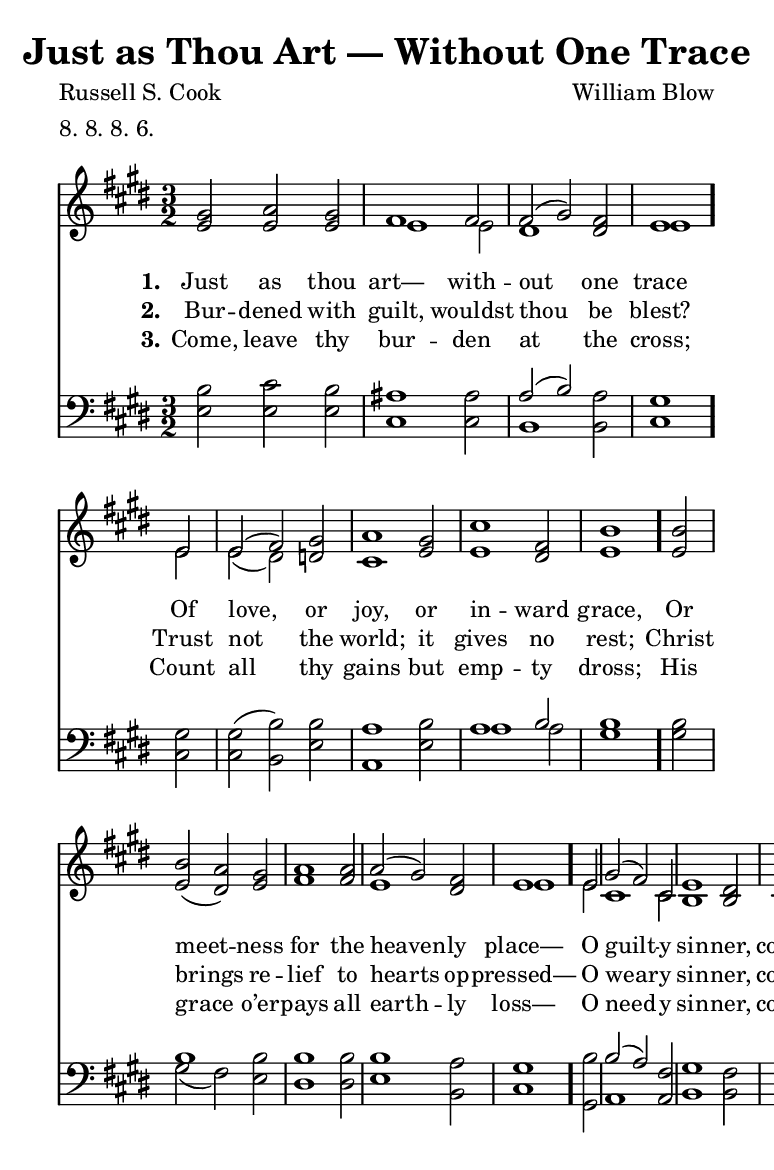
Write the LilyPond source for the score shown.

\include "common/global.ily"
\paper {
  \include "common/paper.ily"
  ragged-bottom = ##t
  systems-per-page = ##f
  system-count = 3

}

\header{
  %gospel
  hymnnumber = "85"
  title = "Just as Thou Art — Without One Trace"
  tunename = "Agnus Dei" % see https://hymnary.org/tune/agnus_dei_blow
  meter = "8. 8. 8. 6."
  poet = "Russell S. Cook" % see https://hymnary.org/text/just_as_thou_art_without_one_trace
  composer = "William Blow" % see https://hymnary.org/tune/agnus_dei_blow
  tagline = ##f
}

% for fermata in MIDI
ta = { \tempo 2=90 }
tb = { \tempo 2=45 }

patternAA = { c2 c2 c2 | c1 c2 | c2( c2) c2 | c1 }
patternAB = { c2 c2 c2 | c1 c2 | c1      c2 | c1 }

patternBA = { c2 | c2( c2) c2 | c1 c2 | c1      c2 | c1 }
patternBB = { c2 | c2( c2) c2 | c1 c2 | c2( c2) c2 | c1 }
patternBC = { c2 | c1      c2 | c1 c2 | c1      c2 | c1 }

patternCA = { c2 | c2( c2) c2 | c1 c2 | c1. }
patternCB = { c2 | c1      c2 | c1 c2 | c1. }

global = {
  \include "common/overrides.ily"
  \override Staff.TimeSignature.style = #'numbered
  \time 3/2
  \override Score.MetronomeMark.transparent = ##t % hide all fermata changes too
  \ta
  \key e \major
  \autoBeamOff
}

notesSoprano = {
\global
\relative c'' {

  \changePitch \patternAA { gis a gis | fis fis | fis gis fis | e }
  \changePitch \patternBA { e | e fis gis | a gis | cis fis, | b }
  \changePitch \patternBB { b | b a gis | a a | a gis fis | e }
  \changePitch \patternCA { e | gis fis cis | e dis | e }

  \bar "|."

}
}

notesAlto = {
\global
\relative e' {

  \changePitch \patternAB { e e e | e e | dis dis | e }
  \changePitch \patternBA { e | e dis d | cis e | e dis | e }
  \changePitch \patternBA { e | e dis e | fis fis | e dis | e }
  \changePitch \patternCB { e | cis cis | b b | b }

}
}

notesTenor = {
\global
\relative a {

  \changePitch \patternAA { b cis b | ais ais | a b a | gis }
  \changePitch \patternBA { gis | gis b b | a b | a b | b }
  \changePitch \patternBC { b | b b | b b | b a | gis }
  \changePitch \patternCA { b | b a fis | gis fis | gis }

}
}

notesBass = {
\global
\relative f {

  \changePitch \patternAB { e e e | cis cis | b b | cis }
  \changePitch \patternBA { cis | cis b e | a, e' | a a | gis }
  \changePitch \patternBA { gis | gis fis e | dis dis | e b | cis }
  \changePitch \patternCB { gis | a a | b b | e }

}
}

wordsA = \lyricmode {
\set stanza = "1."

Just as thou art— with -- out one trace \bar "."
Of love, or joy, or in -- ward grace, \bar "."
Or meet -- ness for the heaven -- ly place— \bar "."
O guilt -- y sin -- ner, come! \bar "."

}

wordsB = \lyricmode {
\set stanza = "2."

Bur -- dened with guilt, wouldst thou be blest?
Trust not the world; it gives no rest;
Christ brings re -- lief to hearts op -- pressed—
O wear -- y sin -- ner, come!

}

wordsC = \lyricmode {
\set stanza = "3."

Come, leave thy bur -- den at the cross;
Count all thy gains but emp -- ty dross;
His grace o’er -- pays all earth -- ly loss—
O need -- y sin -- ner, come!

}

wordsD = \markuplist {

\line { Come, hither bring thy boding fears, }
\line { Thine aching heart, thy bursting tears; }
\line { ’Tis mercy’s voice salutes thine ears; }
\line { { \hspace #2 } O trembling sinner, come! }

}

wordsE = \markuplist {

\line { “The Spirit and the bride say, Come”; }
\line { Rejoicing saints reecho, “Come.” }
\line { Who faints, who thirsts, who will, may come, }
\line { { \hspace #2 } The Saviour bids thee, come! }

}

\score {
  \context ChoirStaff <<
    \context Staff = upper <<
      \set Staff.autoBeaming = ##f
      \set ChoirStaff.systemStartDelimiter = #'SystemStartBar
      \set ChoirStaff.printPartCombineTexts = ##f
      \partcombine #'(2 . 11) \notesSoprano \notesAlto
      \context NullVoice = sopranos { \voiceOne << \notesSoprano >> }
      \context Lyrics = one   \lyricsto sopranos \wordsA
      \context Lyrics = two   \lyricsto sopranos \wordsB
      \context Lyrics = three \lyricsto sopranos \wordsC
    >>
    \context Staff = men <<
      \set Staff.autoBeaming = ##f
      \clef bass
      \set ChoirStaff.printPartCombineTexts = ##f
      \partcombine #'(2 . 11) \notesTenor \notesBass
    >>
  >>
  \layout {
    \include "common/layout.ily"
  }
  #(cond ((ly:get-option 'eog-midi-permitted) #{ \midi{
    \include "common/midi.ily"
  } #}))
}

\markup { \column {
  \fill-line { \vcenter \column {
    \vspace #1
    \line{ \bold 4 \column { \wordsD } } \combine \null \vspace #0.4
    \line{ \bold 5 \column { \wordsE } }
    \vspace #1
  } }
  \fill-line { \line { Alternate tune: No. 44. } }
} }

\version "2.19.49"  % necessary for upgrading to future LilyPond versions.

% vi:set et ts=2 sw=2 ai nocindent syntax=lilypond:
